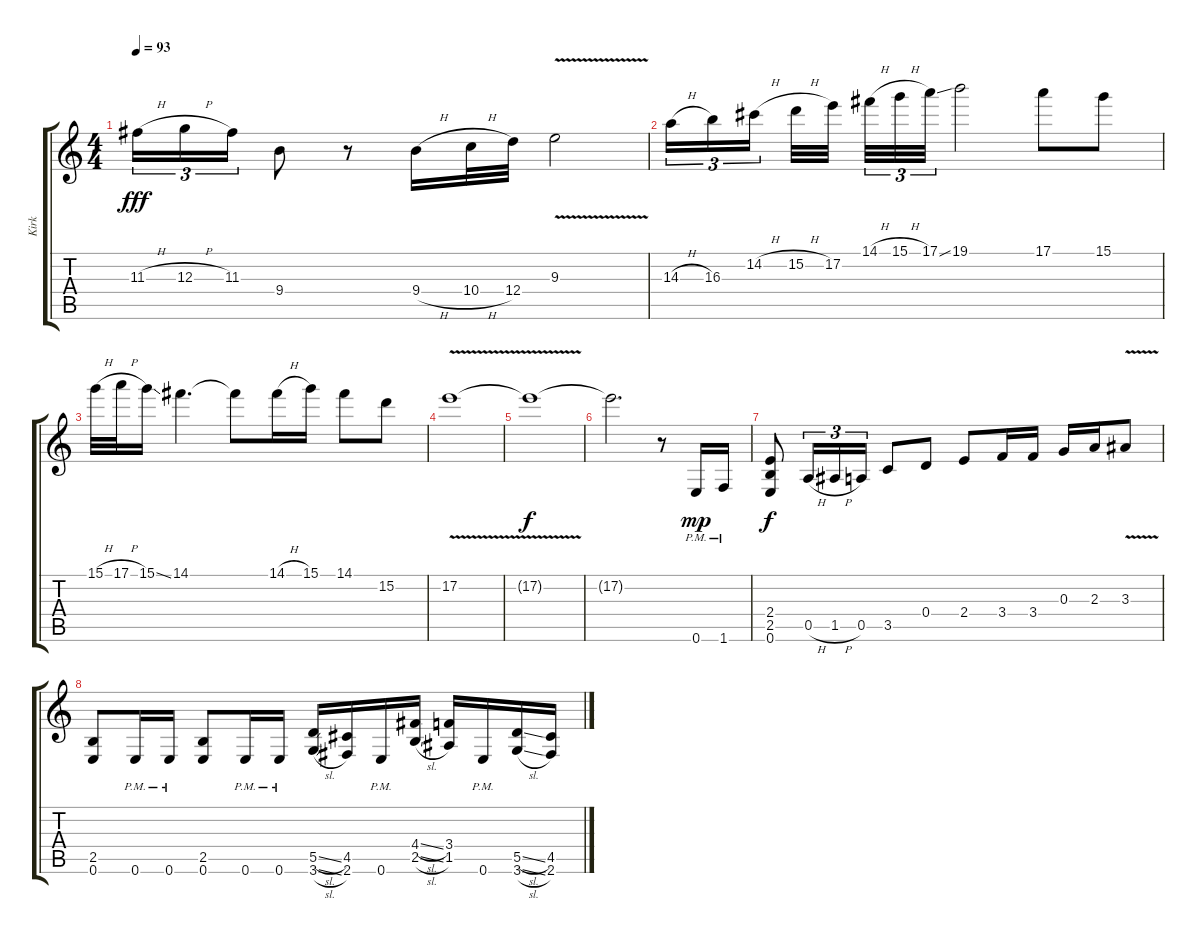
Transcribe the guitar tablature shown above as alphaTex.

\track ("Kirk" "Kirk") {mute instrument distortionguitar}
\staff {score tabs}
\tuning (E4 B3 G3 D3 A2 E2) {hide}
\ts (4 4)
\tempo 93
\clef g2
\ks c
11.3{h}.16{tu (3 2) dy fff} 12.3{h}.16{tu (3 2)} 11.3.16{tu (3 2)} 9.4.8 r.8 9.4{h}.16 10.4{h}.32 12.4.32 9.3{v}.2 |
14.3{h}.16{tu (3 2)} 16.3.16{tu (3 2)} 14.2{h}.16{tu (3 2) beam splitsecondary} 15.2{h}.32 17.2.32{beam splitsecondary} 14.1{h}.32{tu (3 2)} 15.1{h}.32{tu (3 2)} 17.1{ss}.32{tu (3 2)} 19.1.2 17.1.8 15.1.8 |
15.1{h}.32 17.1{h}.32 15.1{ss}.16 14.1.4{d} 14.1{t}.8 14.1{h}.16 15.1.16 14.1.8 15.2.8 |
17.2{v}.1 |
17.2{t}.1{dy f} |
17.2{t}.2{d} r.8 0.6{pm}.16{dy mp} 1.6{pm}.16 |
(2.4 2.5 0.6).8{dy f} 0.5{h}.16{tu (3 2)} 1.5{h}.16{tu (3 2)} 0.5.16{tu (3 2)} 3.5.8 0.4.8 2.4.8 3.4.16 3.4.16 0.3.16 2.3.16 3.3{v}.8 |
(2.5 0.6).8 0.6{pm}.16 0.6{pm}.16 (2.5 0.6).8 0.6{pm}.16 0.6{pm}.16 (5.5{sl} 3.6{sl}).16 (4.5 2.6).16 0.6{pm}.16 (4.4{sl} 2.5{sl}).16 (3.4 1.5).16 0.6{pm}.16 (5.5{sl} 3.6{sl}).16 (4.5 2.6).16
